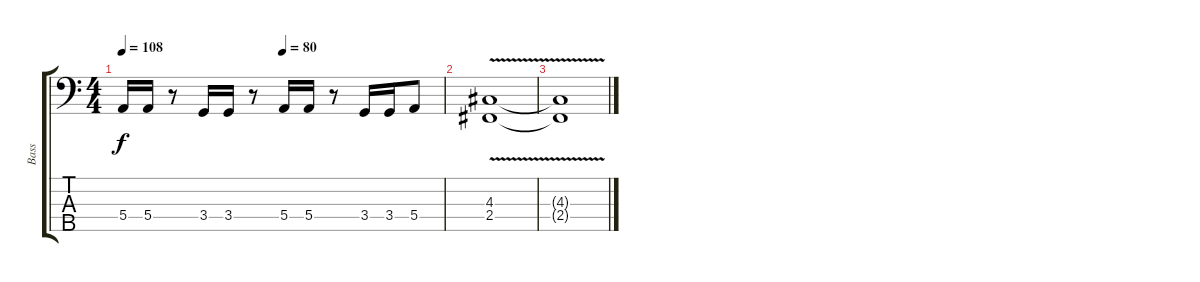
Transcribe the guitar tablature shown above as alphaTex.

\track ("Bass" "Bass") {instrument electricbassfinger}
\staff {score tabs}
\tuning (G2 D2 A1 E1 B0) {hide}
\ts (4 4)
\tempo 108
\tempo (80 0.5)
\clef f4
\ks c
5.4.16{dy f} 5.4.16 r.8 3.4.16 3.4.16 r.8 5.4.16 5.4.16 r.8 3.4.16 3.4.16 5.4.8 |
(4.3{v} 2.4{v}).1 |
(4.3{t} 2.4{t}).1
